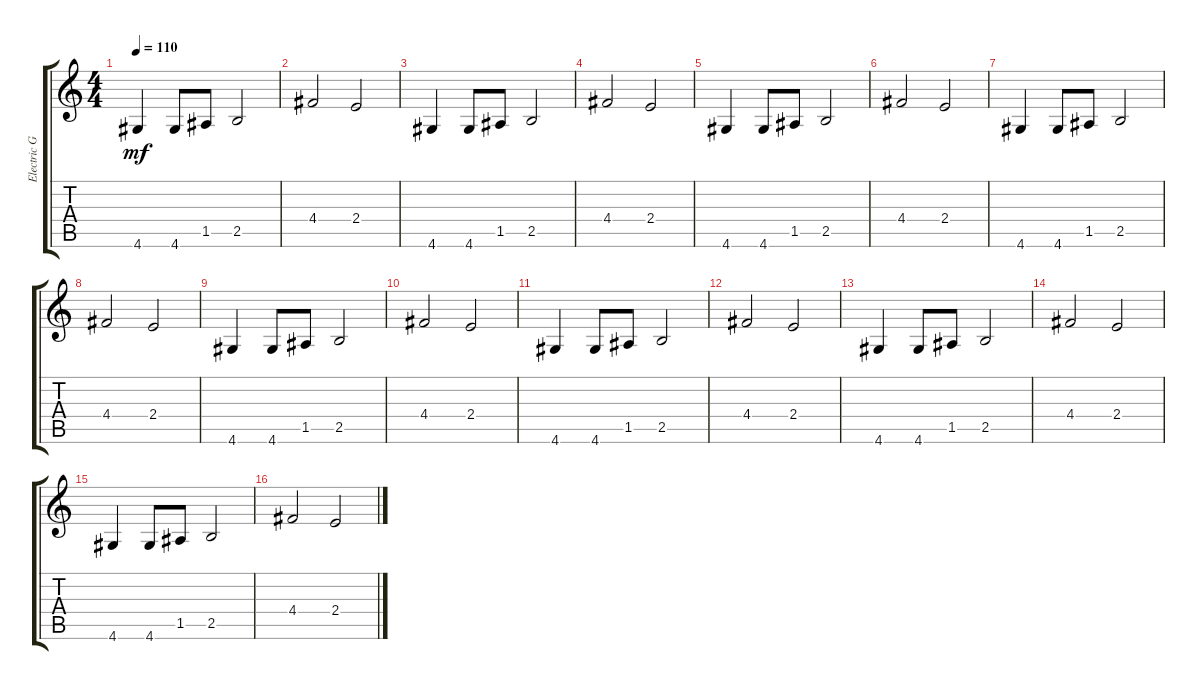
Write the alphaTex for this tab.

\track ("Electric Guitar" "Electric G") {instrument electricguitarjazz}
\staff {score tabs}
\tuning (E4 B3 G3 D3 A2 E2) {hide}
\ts (4 4)
\tempo 110
\clef g2
\ks c
4.6.4{dy mf} 4.6.8 1.5.8 2.5.2 |
4.4.2 2.4.2 |
4.6.4 4.6.8 1.5.8 2.5.2 |
4.4.2 2.4.2 |
4.6.4 4.6.8 1.5.8 2.5.2 |
4.4.2 2.4.2 |
4.6.4 4.6.8 1.5.8 2.5.2 |
4.4.2 2.4.2 |
4.6.4 4.6.8 1.5.8 2.5.2 |
4.4.2 2.4.2 |
4.6.4 4.6.8 1.5.8 2.5.2 |
4.4.2 2.4.2 |
4.6.4 4.6.8 1.5.8 2.5.2 |
4.4.2 2.4.2 |
4.6.4 4.6.8 1.5.8 2.5.2 |
4.4.2 2.4.2
